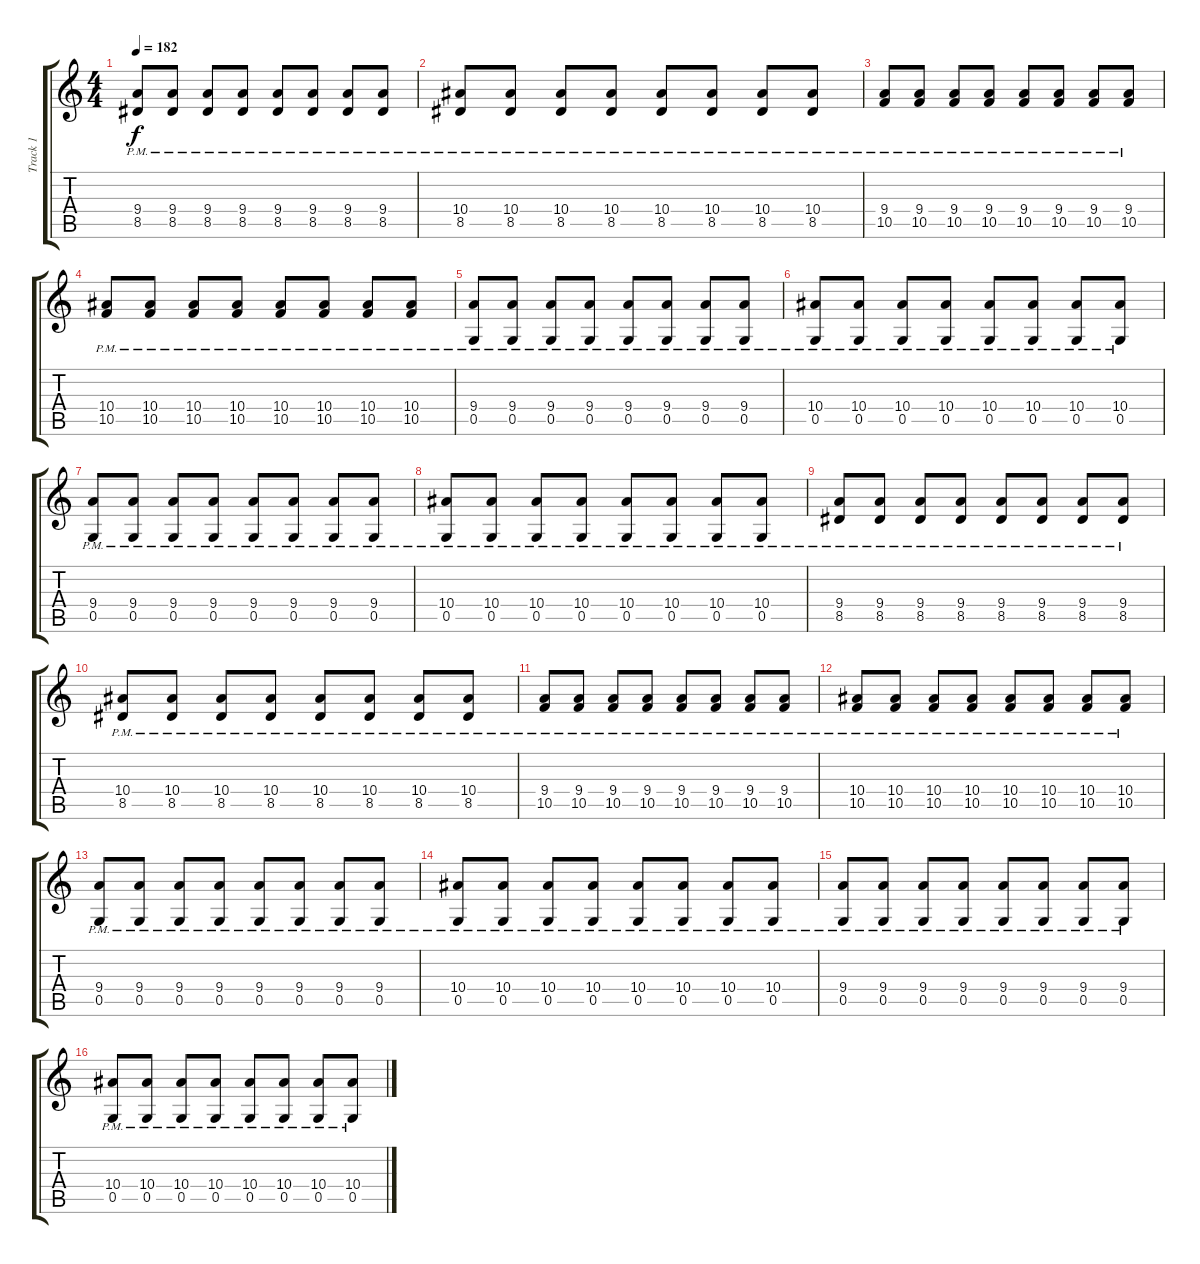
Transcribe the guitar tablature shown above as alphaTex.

\track ("Track 1" "Track 1") {instrument overdrivenguitar}
\staff {score tabs}
\tuning (D4 A3 F3 C3 G2 D2) {hide}
\ts (4 4)
\tempo 182
\clef g2
\ks c
(9.4{pm} 8.5{pm}).8{dy f} (9.4{pm} 8.5{pm}).8 (9.4{pm} 8.5{pm}).8 (9.4{pm} 8.5{pm}).8 (9.4{pm} 8.5{pm}).8 (9.4{pm} 8.5{pm}).8 (9.4{pm} 8.5{pm}).8 (9.4{pm} 8.5{pm}).8 |
(10.4{pm} 8.5{pm}).8 (10.4{pm} 8.5{pm}).8 (10.4{pm} 8.5{pm}).8 (10.4{pm} 8.5{pm}).8 (10.4{pm} 8.5{pm}).8 (10.4{pm} 8.5{pm}).8 (10.4{pm} 8.5{pm}).8 (10.4{pm} 8.5{pm}).8 |
(9.4{pm} 10.5{pm}).8 (9.4{pm} 10.5{pm}).8 (9.4{pm} 10.5{pm}).8 (9.4{pm} 10.5{pm}).8 (9.4{pm} 10.5{pm}).8 (9.4{pm} 10.5{pm}).8 (9.4{pm} 10.5{pm}).8 (9.4{pm} 10.5{pm}).8 |
(10.4{pm} 10.5{pm}).8 (10.4{pm} 10.5{pm}).8 (10.4{pm} 10.5{pm}).8 (10.4{pm} 10.5{pm}).8 (10.4{pm} 10.5{pm}).8 (10.4{pm} 10.5{pm}).8 (10.4{pm} 10.5{pm}).8 (10.4{pm} 10.5{pm}).8 |
(9.4{pm} 0.5{pm}).8 (9.4{pm} 0.5{pm}).8 (9.4{pm} 0.5{pm}).8 (9.4{pm} 0.5{pm}).8 (9.4{pm} 0.5{pm}).8 (9.4{pm} 0.5{pm}).8 (9.4{pm} 0.5{pm}).8 (9.4{pm} 0.5{pm}).8 |
(10.4{pm} 0.5{pm}).8 (10.4{pm} 0.5{pm}).8 (10.4{pm} 0.5{pm}).8 (10.4{pm} 0.5{pm}).8 (10.4{pm} 0.5{pm}).8 (10.4{pm} 0.5{pm}).8 (10.4{pm} 0.5{pm}).8 (10.4{pm} 0.5{pm}).8 |
(9.4{pm} 0.5{pm}).8 (9.4{pm} 0.5{pm}).8 (9.4{pm} 0.5{pm}).8 (9.4{pm} 0.5{pm}).8 (9.4{pm} 0.5{pm}).8 (9.4{pm} 0.5{pm}).8 (9.4{pm} 0.5{pm}).8 (9.4{pm} 0.5{pm}).8 |
(10.4{pm} 0.5{pm}).8 (10.4{pm} 0.5{pm}).8 (10.4{pm} 0.5{pm}).8 (10.4{pm} 0.5{pm}).8 (10.4{pm} 0.5{pm}).8 (10.4{pm} 0.5{pm}).8 (10.4{pm} 0.5{pm}).8 (10.4{pm} 0.5{pm}).8 |
(9.4{pm} 8.5{pm}).8 (9.4{pm} 8.5{pm}).8 (9.4{pm} 8.5{pm}).8 (9.4{pm} 8.5{pm}).8 (9.4{pm} 8.5{pm}).8 (9.4{pm} 8.5{pm}).8 (9.4{pm} 8.5{pm}).8 (9.4{pm} 8.5{pm}).8 |
(10.4{pm} 8.5{pm}).8 (10.4{pm} 8.5{pm}).8 (10.4{pm} 8.5{pm}).8 (10.4{pm} 8.5{pm}).8 (10.4{pm} 8.5{pm}).8 (10.4{pm} 8.5{pm}).8 (10.4{pm} 8.5{pm}).8 (10.4{pm} 8.5{pm}).8 |
(9.4{pm} 10.5{pm}).8 (9.4{pm} 10.5{pm}).8 (9.4{pm} 10.5{pm}).8 (9.4{pm} 10.5{pm}).8 (9.4{pm} 10.5{pm}).8 (9.4{pm} 10.5{pm}).8 (9.4{pm} 10.5{pm}).8 (9.4{pm} 10.5{pm}).8 |
(10.4{pm} 10.5{pm}).8 (10.4{pm} 10.5{pm}).8 (10.4{pm} 10.5{pm}).8 (10.4{pm} 10.5{pm}).8 (10.4{pm} 10.5{pm}).8 (10.4{pm} 10.5{pm}).8 (10.4{pm} 10.5{pm}).8 (10.4{pm} 10.5{pm}).8 |
(9.4{pm} 0.5{pm}).8 (9.4{pm} 0.5{pm}).8 (9.4{pm} 0.5{pm}).8 (9.4{pm} 0.5{pm}).8 (9.4{pm} 0.5{pm}).8 (9.4{pm} 0.5{pm}).8 (9.4{pm} 0.5{pm}).8 (9.4{pm} 0.5{pm}).8 |
(10.4{pm} 0.5{pm}).8 (10.4{pm} 0.5{pm}).8 (10.4{pm} 0.5{pm}).8 (10.4{pm} 0.5{pm}).8 (10.4{pm} 0.5{pm}).8 (10.4{pm} 0.5{pm}).8 (10.4{pm} 0.5{pm}).8 (10.4{pm} 0.5{pm}).8 |
(9.4{pm} 0.5{pm}).8 (9.4{pm} 0.5{pm}).8 (9.4{pm} 0.5{pm}).8 (9.4{pm} 0.5{pm}).8 (9.4{pm} 0.5{pm}).8 (9.4{pm} 0.5{pm}).8 (9.4{pm} 0.5{pm}).8 (9.4{pm} 0.5{pm}).8 |
(10.4{pm} 0.5{pm}).8 (10.4{pm} 0.5{pm}).8 (10.4{pm} 0.5{pm}).8 (10.4{pm} 0.5{pm}).8 (10.4{pm} 0.5{pm}).8 (10.4{pm} 0.5{pm}).8 (10.4{pm} 0.5{pm}).8 (10.4{pm} 0.5{pm}).8
